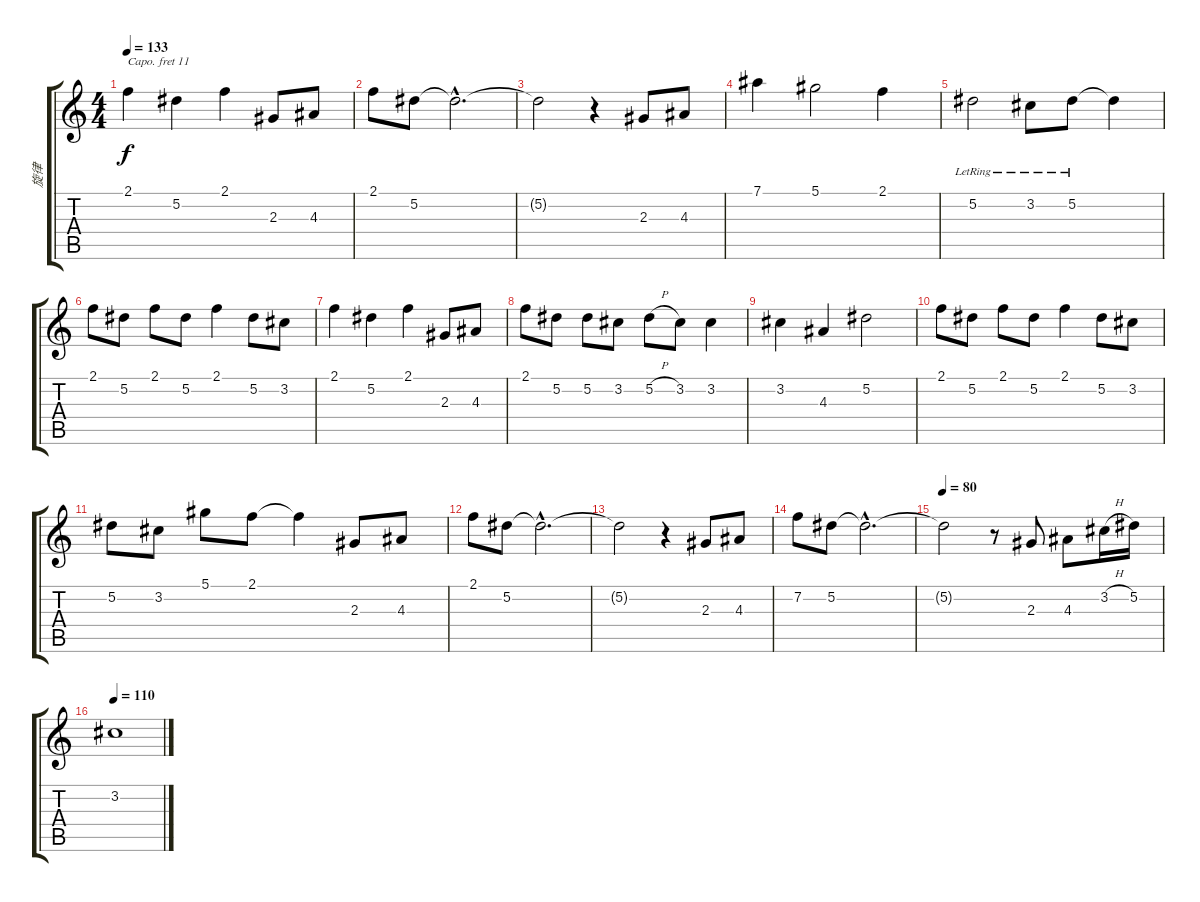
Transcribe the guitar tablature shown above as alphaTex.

\track ("旋律" "旋律") {instrument fx1rain}
\staff {score tabs}
\capo 11
\tuning (E4 B3 G3 D3 A2 E2) {hide}
\ts (4 4)
\tempo 133
\clef g2
\ks c
2.1.4{dy f} 5.2.4 2.1.4 2.3.8 4.3.8 |
2.1.8 5.2.8 5.2{hac t}.2{d} |
5.2{t}.2 r.4 2.3.8 4.3.8 |
7.1.4 5.1.2 2.1.4 |
5.2{lr}.2 3.2{lr}.8 5.2{lr}.8 5.2{t}.4 |
2.1.8 5.2.8 2.1.8 5.2.8 2.1.4 5.2.8 3.2.8 |
2.1.4 5.2.4 2.1.4 2.3.8 4.3.8 |
2.1.8 5.2.8 5.2.8 3.2.8 5.2{h}.8 3.2.8 3.2.4 |
3.2.4 4.3.4 5.2.2 |
2.1.8 5.2.8 2.1.8 5.2.8 2.1.4 5.2.8 3.2.8 |
5.2.8 3.2.8 5.1.8 2.1.8 2.1{t}.4 2.3.8 4.3.8 |
2.1.8 5.2.8 5.2{hac t}.2{d} |
5.2{t}.2 r.4 2.3.8 4.3.8 |
7.2.8 5.2.8 5.2{hac t}.2{d} |
\tempo 80
5.2{t}.2 r.8 2.3.8 4.3.8 3.2{h}.16 5.2.16 |
\tempo 110
3.2.1
